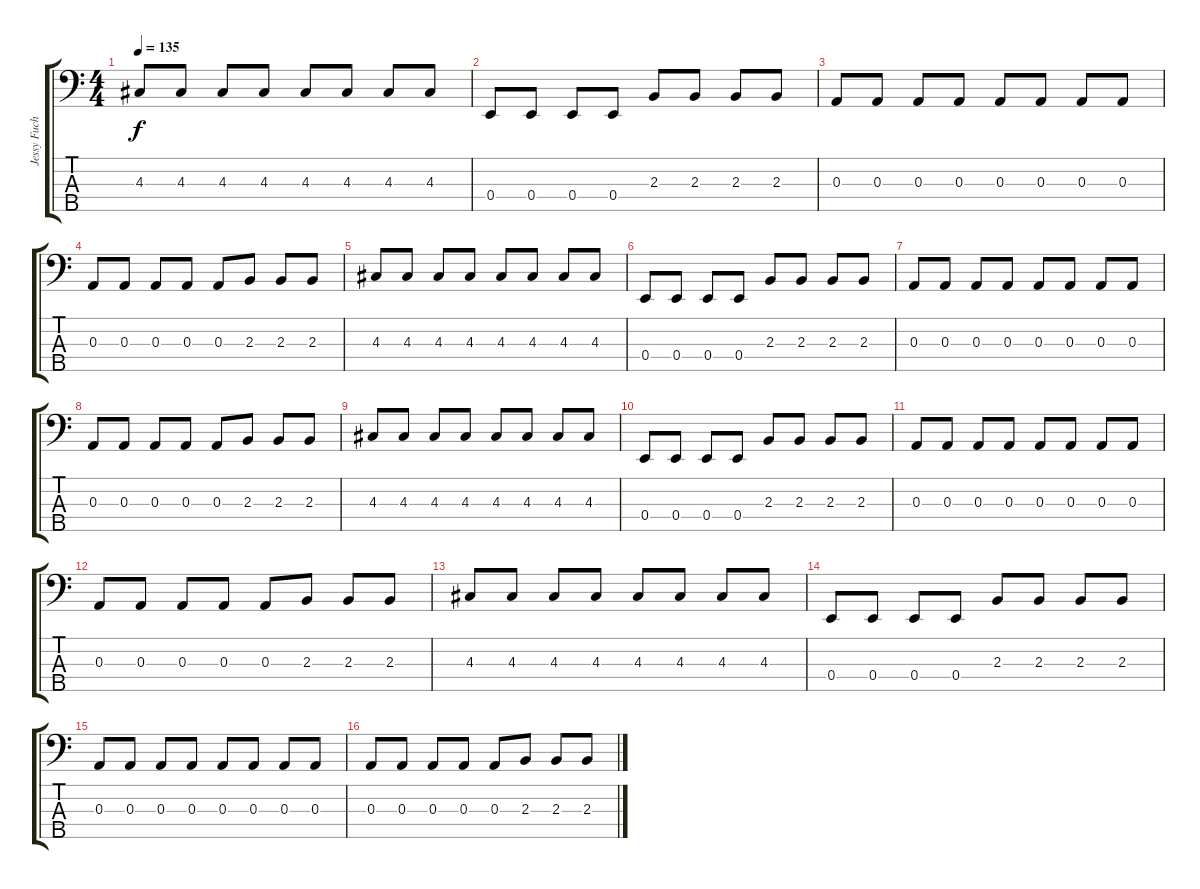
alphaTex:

\track ("Jessy Fuchs - Basse" "Jessy Fuch") {instrument electricbassfinger}
\staff {score tabs}
\tuning (G2 D2 A1 E1 B0) {hide}
\ts (4 4)
\tempo 135
\clef f4
\ks c
4.3.8{dy f} 4.3.8 4.3.8 4.3.8 4.3.8 4.3.8 4.3.8 4.3.8 |
0.4.8 0.4.8 0.4.8 0.4.8 2.3.8 2.3.8 2.3.8 2.3.8 |
0.3.8 0.3.8 0.3.8 0.3.8 0.3.8 0.3.8 0.3.8 0.3.8 |
0.3.8 0.3.8 0.3.8 0.3.8 0.3.8 2.3.8 2.3.8 2.3.8 |
4.3.8 4.3.8 4.3.8 4.3.8 4.3.8 4.3.8 4.3.8 4.3.8 |
0.4.8 0.4.8 0.4.8 0.4.8 2.3.8 2.3.8 2.3.8 2.3.8 |
0.3.8 0.3.8 0.3.8 0.3.8 0.3.8 0.3.8 0.3.8 0.3.8 |
0.3.8 0.3.8 0.3.8 0.3.8 0.3.8 2.3.8 2.3.8 2.3.8 |
4.3.8 4.3.8 4.3.8 4.3.8 4.3.8 4.3.8 4.3.8 4.3.8 |
0.4.8 0.4.8 0.4.8 0.4.8 2.3.8 2.3.8 2.3.8 2.3.8 |
0.3.8 0.3.8 0.3.8 0.3.8 0.3.8 0.3.8 0.3.8 0.3.8 |
0.3.8 0.3.8 0.3.8 0.3.8 0.3.8 2.3.8 2.3.8 2.3.8 |
4.3.8 4.3.8 4.3.8 4.3.8 4.3.8 4.3.8 4.3.8 4.3.8 |
0.4.8 0.4.8 0.4.8 0.4.8 2.3.8 2.3.8 2.3.8 2.3.8 |
0.3.8 0.3.8 0.3.8 0.3.8 0.3.8 0.3.8 0.3.8 0.3.8 |
0.3.8 0.3.8 0.3.8 0.3.8 0.3.8 2.3.8 2.3.8 2.3.8
